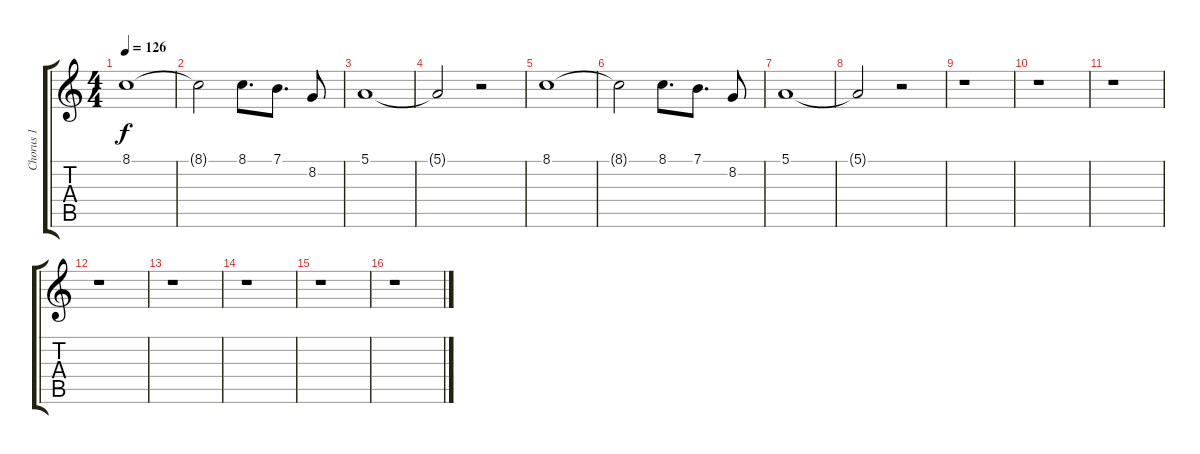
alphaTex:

\track ("Chorus 1" "Chorus 1") {instrument lead2sawtooth}
\staff {score tabs}
\tuning (E4 B3 G3 D3 A2 E2) {hide}
\ts (4 4)
\tempo 126
\clef g2
\ks c
8.1.1{dy f} |
8.1{t}.2 8.1.8{d} 7.1.8{d} 8.2.8 |
5.1.1 |
5.1{t}.2 r.2 |
8.1.1 |
8.1{t}.2 8.1.8{d} 7.1.8{d} 8.2.8 |
5.1.1 |
5.1{t}.2 r.2 |
r.1 |
r.1 |
r.1 |
r.1 |
r.1 |
r.1 |
r.1 |
r.1
